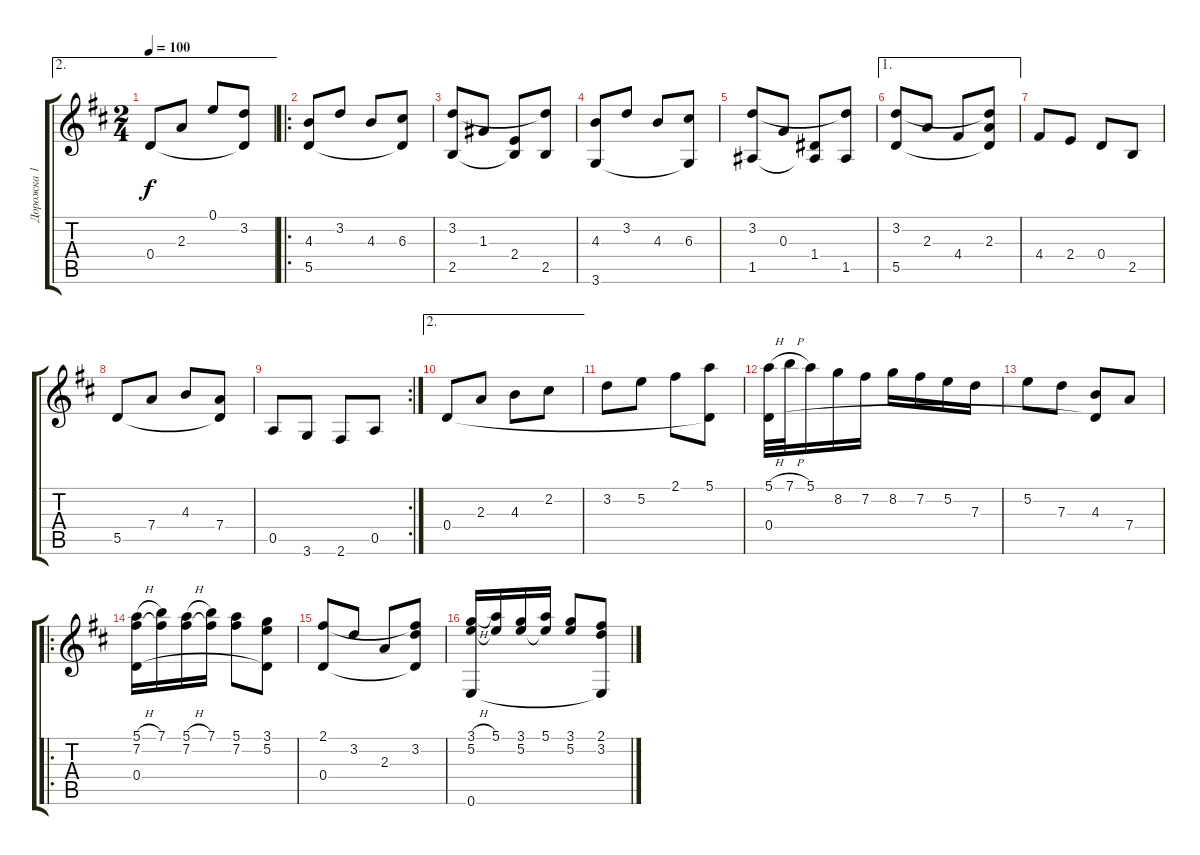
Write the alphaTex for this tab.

\track ("Дорожка 1" "Дорожка 1") {instrument acousticguitarnylon}
\staff {score tabs}
\tuning (E4 B3 G3 D3 A2 E2) {hide}
\ae 2
\ts (2 4)
\tempo 100
\clef g2
\ks d
0.4.8{dy f} 2.3.8 0.1.8 (3.2 0.4{t}).8 |
\ro
(4.3 5.5).8 3.2.8 4.3.8 (6.3 5.5{t}).8 |
(3.2 2.5).8 1.3.8 (2.4 2.5{t}).8 (3.2{t} 2.5).8 |
(4.3 3.6).8 3.2.8 4.3.8 (6.3 3.6{t}).8 |
(3.2 1.5).8 0.3.8 (1.4 1.5{t}).8 (3.2{t} 1.5).8 |
\ae 1
(3.2 5.5).8 2.3.8 4.4.8 (3.2{t} 2.3 5.5{t}).8 |
4.4.8 2.4.8 0.4.8 2.5.8 |
5.5.8 7.4.8 4.3.8 (7.4 5.5{t}).8 |
\rc 2
0.5.8 3.6.8 2.6.8 0.5.8 |
\ae 2
0.4.8 2.3.8 4.3.8 2.2.8 |
3.2.8 5.2.8 2.1.8 (5.1 0.4{t}).8 |
(5.1{h} 0.4).32 7.1{h}.32 5.1.16 8.2.16 7.2.16 8.2.16 7.2.16 5.2.16 7.3.16 |
5.2.8 7.3.8 (4.3 0.4{t}).8 7.4.8 |
\ro
(5.1{h} 7.2 0.4).16 (7.1 7.2{t}).16 (5.1{h} 7.2).16 (7.1 7.2{t}).16 (5.1 7.2).8 (3.1 5.2 0.4{t}).8 |
(2.1 0.4).8 3.2.8 2.3.8 (2.1{t} 3.2 0.4{t}).8 |
(3.1{h} 5.2 0.6).16 (5.1 5.2{t}).16 (3.1 5.2).16 (5.1 5.2{t}).16 (3.1 5.2).8 (2.1 3.2 0.6{t}).8
